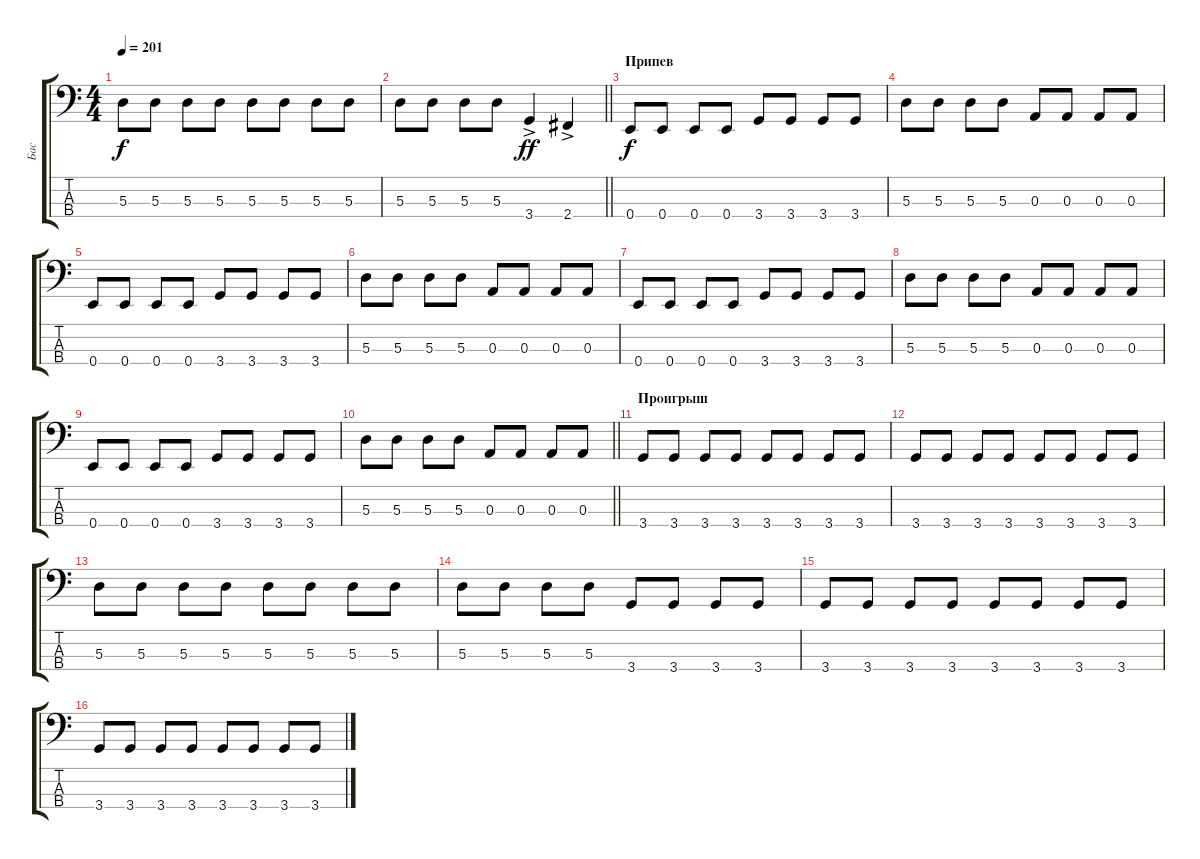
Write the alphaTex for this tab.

\track ("Бас" "Бас") {instrument electricbassfinger}
\staff {score tabs}
\tuning (G2 D2 A1 E1) {hide}
\ts (4 4)
\tempo 201
\clef f4
\ks c
5.3.8{dy f} 5.3.8 5.3.8 5.3.8 5.3.8 5.3.8 5.3.8 5.3.8 |
\barLineRight lightlight
5.3.8 5.3.8 5.3.8 5.3.8 3.4{ac}.4{dy ff} 2.4{ac}.4 |
\section ("" "Припев")
0.4.8{dy f} 0.4.8 0.4.8 0.4.8 3.4.8 3.4.8 3.4.8 3.4.8 |
5.3.8 5.3.8 5.3.8 5.3.8 0.3.8 0.3.8 0.3.8 0.3.8 |
0.4.8 0.4.8 0.4.8 0.4.8 3.4.8 3.4.8 3.4.8 3.4.8 |
5.3.8 5.3.8 5.3.8 5.3.8 0.3.8 0.3.8 0.3.8 0.3.8 |
0.4.8 0.4.8 0.4.8 0.4.8 3.4.8 3.4.8 3.4.8 3.4.8 |
5.3.8 5.3.8 5.3.8 5.3.8 0.3.8 0.3.8 0.3.8 0.3.8 |
0.4.8 0.4.8 0.4.8 0.4.8 3.4.8 3.4.8 3.4.8 3.4.8 |
\barLineRight lightlight
5.3.8 5.3.8 5.3.8 5.3.8 0.3.8 0.3.8 0.3.8 0.3.8 |
\section ("" "Проигрыш")
3.4.8 3.4.8 3.4.8 3.4.8 3.4.8 3.4.8 3.4.8 3.4.8 |
3.4.8 3.4.8 3.4.8 3.4.8 3.4.8 3.4.8 3.4.8 3.4.8 |
5.3.8 5.3.8 5.3.8 5.3.8 5.3.8 5.3.8 5.3.8 5.3.8 |
5.3.8 5.3.8 5.3.8 5.3.8 3.4.8 3.4.8 3.4.8 3.4.8 |
3.4.8 3.4.8 3.4.8 3.4.8 3.4.8 3.4.8 3.4.8 3.4.8 |
3.4.8 3.4.8 3.4.8 3.4.8 3.4.8 3.4.8 3.4.8 3.4.8
